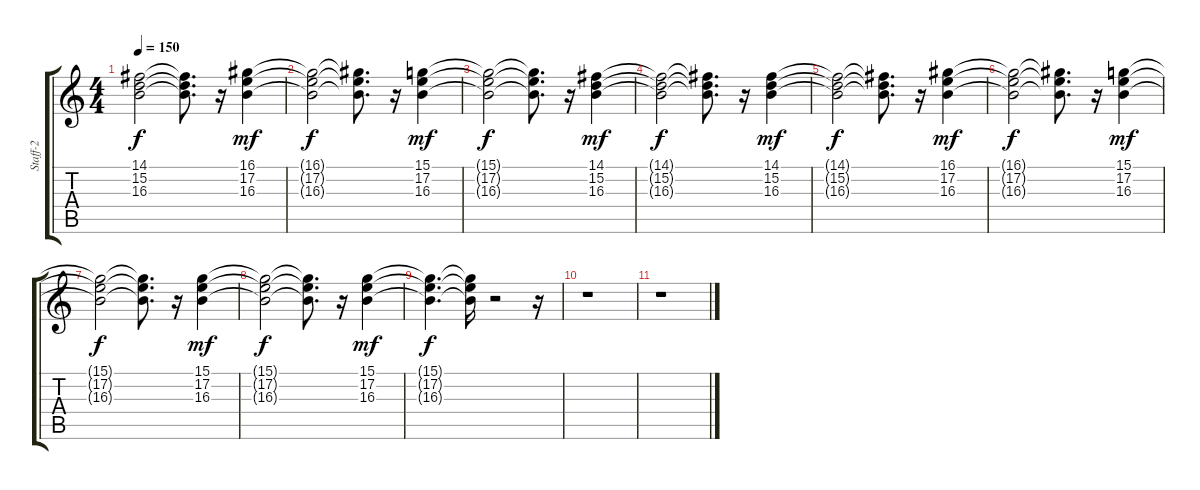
\track ("Staff-2" "Staff-2") {instrument pad3polysynth}
\staff {score tabs}
\tuning (E4 B3 G3 D3 A2 E2) {hide}
\ts (4 4)
\tempo 150
\clef g2
\ks c
(14.1{t} 15.2{t} 16.3{t}).2{dy f} (14.1{t} 15.2{t} 16.3{t}).8{d} r.16 (16.1 17.2 16.3).4{dy mf} |
(16.1{t} 17.2{t} 16.3{t}).2{dy f} (16.1{t} 17.2{t} 16.3{t}).8{d} r.16 (15.1 17.2 16.3).4{dy mf} |
(15.1{t} 17.2{t} 16.3{t}).2{dy f} (15.1{t} 17.2{t} 16.3{t}).8{d} r.16 (14.1 15.2 16.3).4{dy mf} |
(14.1{t} 15.2{t} 16.3{t}).2{dy f} (14.1{t} 15.2{t} 16.3{t}).8{d} r.16 (14.1 15.2 16.3).4{dy mf} |
(14.1{t} 15.2{t} 16.3{t}).2{dy f} (14.1{t} 15.2{t} 16.3{t}).8{d} r.16 (16.1 17.2 16.3).4{dy mf} |
(16.1{t} 17.2{t} 16.3{t}).2{dy f} (16.1{t} 17.2{t} 16.3{t}).8{d} r.16 (15.1 17.2 16.3).4{dy mf} |
(15.1{t} 17.2{t} 16.3{t}).2{dy f} (15.1{t} 17.2{t} 16.3{t}).8{d} r.16 (15.1 17.2 16.3).4{dy mf} |
(15.1{t} 17.2{t} 16.3{t}).2{dy f} (15.1{t} 17.2{t} 16.3{t}).8{d} r.16 (15.1 17.2 16.3).4{dy mf} |
(15.1{t} 17.2{t} 16.3{t}).4{d dy f} (15.1{t} 17.2{t} 16.3{t}).16 r.2 r.16 |
r.1 |
r.1
